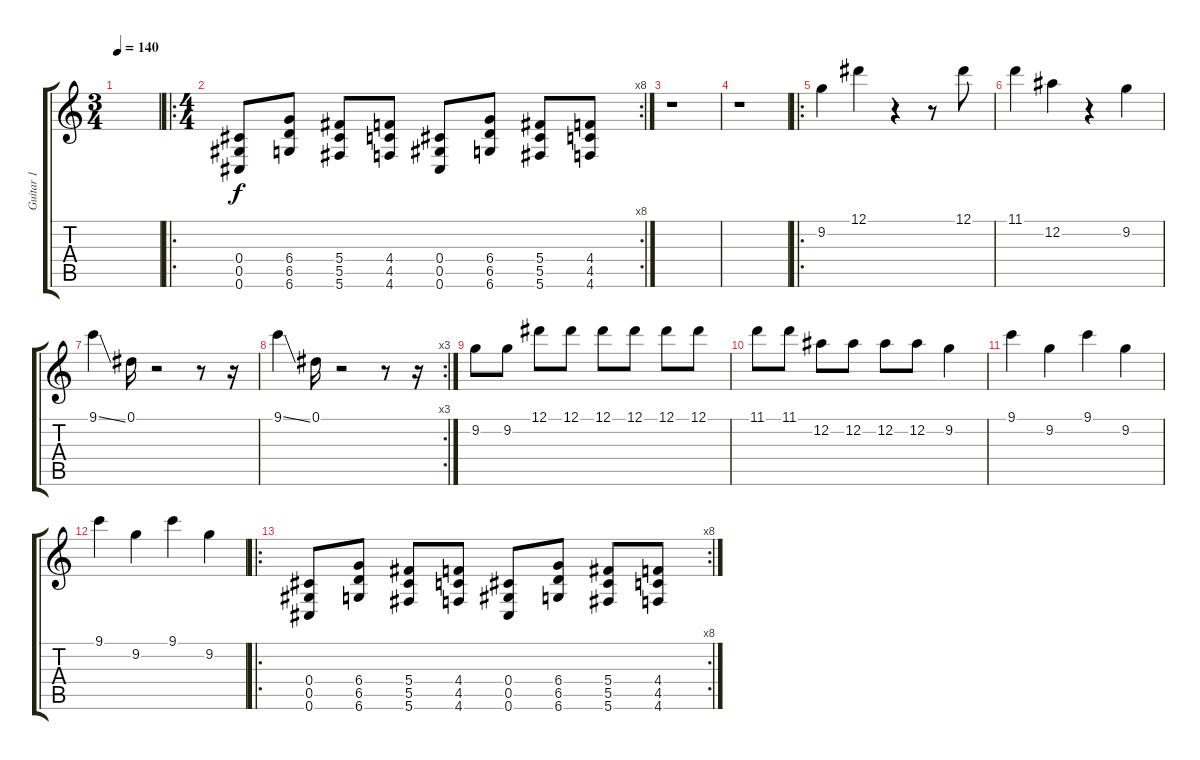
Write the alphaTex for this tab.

\track ("Guitar 1" "Guitar 1") {instrument distortionguitar}
\staff {score tabs}
\tuning (Eb4 Bb3 Gb3 Db3 Ab2 Db2) {hide}
\ts (3 4)
\tempo 140
\clef g2
\ks c
|
\ro
\rc 8
\ts (4 4)
(0.4 0.5 0.6).8 (6.4 6.5 6.6).8 (5.4 5.5 5.6).8 (4.4 4.5 4.6).8 (0.4 0.5 0.6).8 (6.4 6.5 6.6).8 (5.4 5.5 5.6).8 (4.4 4.5 4.6).8 |
r.1 |
r.1 |
\ro
9.2.4 12.1.4 r.4 r.8 12.1.8 |
11.1.4 12.2.4 r.4 9.2.4 |
9.1{ss}.4 0.1.16 r.2 r.8 r.16 |
\rc 3
9.1{ss}.4 0.1.16 r.2 r.8 r.16 |
9.2.8 9.2.8 12.1.8 12.1.8 12.1.8 12.1.8 12.1.8 12.1.8 |
11.1.8 11.1.8 12.2.8 12.2.8 12.2.8 12.2.8 9.2.4 |
9.1.4 9.2.4 9.1.4 9.2.4 |
9.1.4 9.2.4 9.1.4 9.2.4 |
\ro
\rc 8
(0.4 0.5 0.6).8 (6.4 6.5 6.6).8 (5.4 5.5 5.6).8 (4.4 4.5 4.6).8 (0.4 0.5 0.6).8 (6.4 6.5 6.6).8 (5.4 5.5 5.6).8 (4.4 4.5 4.6).8
